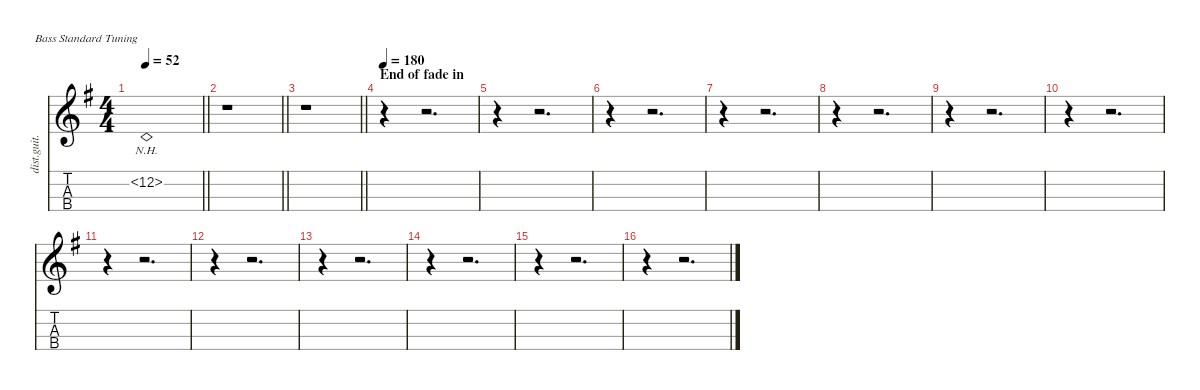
\defaultSystemsLayout 4
\hideDynamics
\bracketExtendMode nobrackets
\otherSystemsTrackNameOrientation horizontal
\track ("Intro Bass " "dist.guit.") {instrument distortionguitar}
\staff {score tabs}
\tuning (G2 D2 A1 E1)
\ts (4 4)
\tempo 52
\clef g2
\barLineRight lightlight
\ks eminor
12.2{nh t acc forcenatural}.1{dy f beam Up} |
\barLineRight lightlight
r.1{beam Down} |
\barLineRight lightlight
r.1{beam Down} |
\section ("" "End of fade in")
\tempo 180
r.4{beam Down} r.2{d beam Down} |
r.4{beam Down} r.2{d beam Down} |
r.4{beam Down} r.2{d beam Down} |
r.4{beam Down} r.2{d beam Down} |
r.4{beam Down} r.2{d beam Down} |
r.4{beam Down} r.2{d beam Down} |
r.4{beam Down} r.2{d beam Down} |
r.4{beam Down} r.2{d beam Down} |
r.4{beam Down} r.2{d beam Down} |
r.4{beam Down} r.2{d beam Down} |
r.4{beam Down} r.2{d beam Down} |
r.4{beam Down} r.2{d beam Down} |
r.4{beam Down} r.2{d beam Down}
